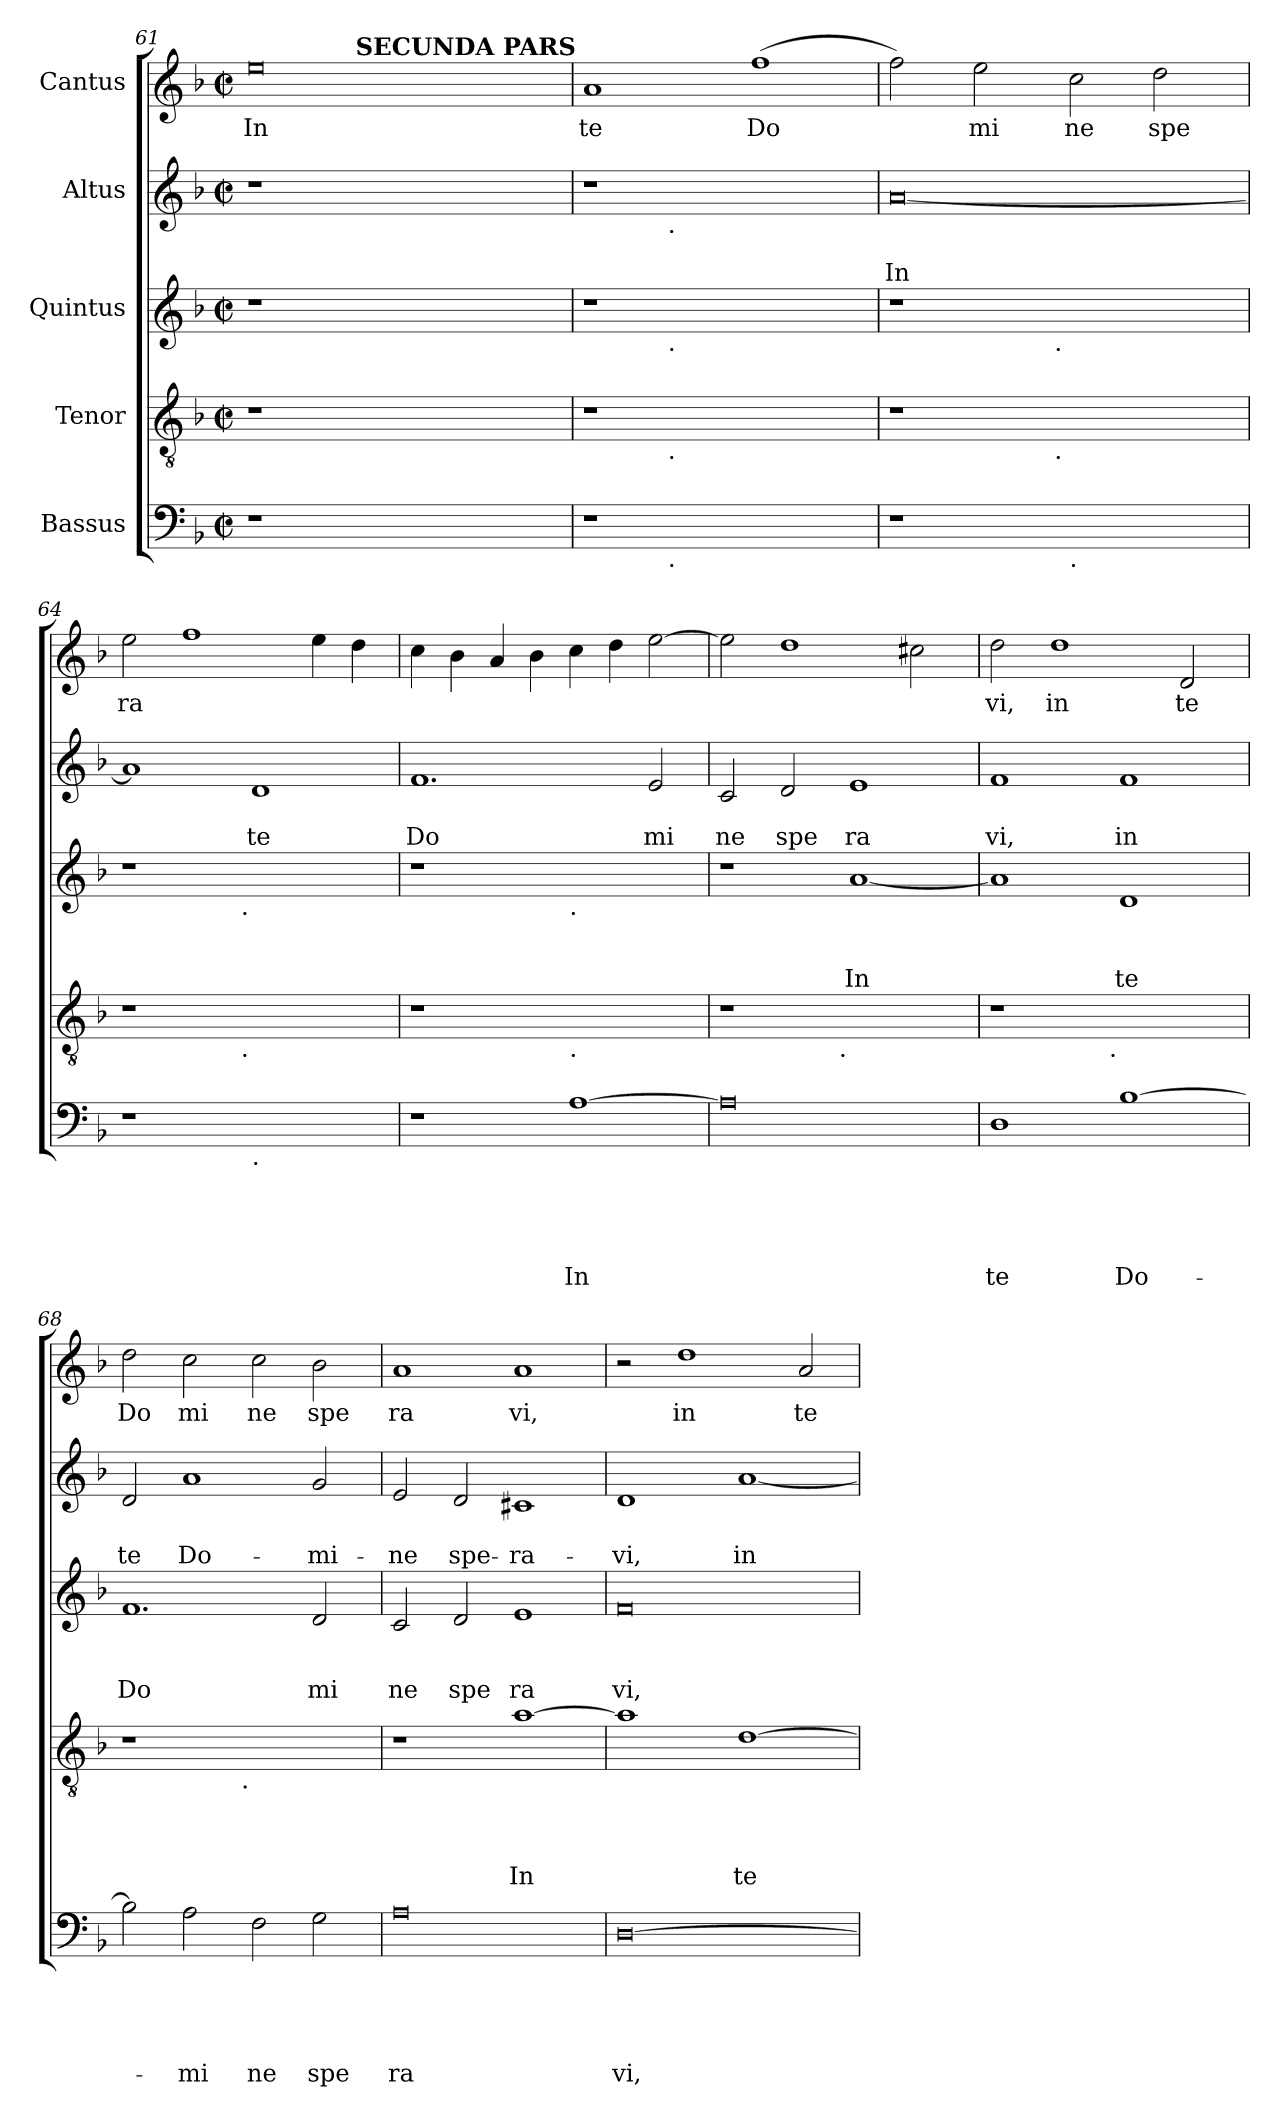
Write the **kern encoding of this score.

**kern	**text	**text	**text	**text	**text	**kern	**text	**text	**text	**text	**kern	**text	**text	**text	**kern	**text	**text	**kern	**text
*part5	*part5	*part5	*part5	*part5	*part5	*part4	*part4	*part4	*part4	*part4	*part3	*part3	*part3	*part3	*part2	*part2	*part2	*part1	*part1
*staff5	*staff5	*staff5	*staff5	*staff5	*staff5	*staff4	*staff4	*staff4	*staff4	*staff4	*staff3	*staff3	*staff3	*staff3	*staff2	*staff2	*staff2	*staff1	*staff1
*I"Bassus	*	*	*	*	*	*I"Tenor	*	*	*	*	*I"Quintus	*	*	*	*I"Altus	*	*	*I"Cantus	*
!!LO:LB:g=z
*clefF4	*	*	*	*	*	*clefGv2	*	*	*	*	*clefG2	*	*	*	*clefG2	*	*	*clefG2	*
*k[b-]	*	*	*	*	*	*k[b-]	*	*	*	*	*k[b-]	*	*	*	*k[b-]	*	*	*k[b-]	*
*F:	*	*	*	*	*	*F:	*	*	*	*	*F:	*	*	*	*F:	*	*	*F:	*
*M2/2	*	*	*	*	*	*M2/2	*	*	*	*	*M2/2	*	*	*	*M2/2	*	*	*M2/2	*
*met(c|)	*	*	*	*	*	*met(c|)	*	*	*	*	*met(c|)	*	*	*	*met(c|)	*	*	*met(c|)	*
=61	=61	=61	=61	=61	=61	=61	=61	=61	=61	=61	=61	=61	=61	=61	=61	=61	=61	=61	=61
!	!	!	!	!	!	!	!	!	!	!	!	!	!	!	!	!	!	!	!LO:LY:b
*	*	*	*	*	*	*	*	*	*	*	*	*	*	*	*	*	*	*^	*
1r	.	.	.	.	.	1r	.	.	.	.	1r	.	.	.	1r	.	.	0ee	2.ryy	In
!	!	!	!	!	!	!	!	!	!	!	!	!	!	!	!	!	!	!	!LO:TX:a:B:t=SECUNDA PARS	!
.	.	.	.	.	.	.	.	.	.	.	.	.	.	.	.	.	.	.	1ryy	.
1ryy	.	.	.	.	.	1ryy	.	.	.	.	1ryy	.	.	.	1ryy	.	.	.	.	.
.	.	.	.	.	.	.	.	.	.	.	.	.	.	.	.	.	.	.	4ryy	.
=62	=62	=62	=62	=62	=62	=62	=62	=62	=62	=62	=62	=62	=62	=62	=62	=62	=62	=62	=62	=62
!	!	!	!	!	!	!	!	!	!	!	!	!	!	!	!	!	!	!	!	!LO:LY:b
*^	*	*	*	*	*	*^	*	*	*	*	*^	*	*	*	*^	*	*	*v	*v	*
1r	2ryy	.	.	.	.	.	1r	2ryy	.	.	.	.	1r	2ryy	.	.	.	1r	2ryy	.	.	1a	te
!	!	!	!	!	!	!	!	!	!	!	!	!	!	!	!	!	!	!	!LO:TX:b:t=.	!	!	!	!
!	!	!	!	!	!	!	!	!	!	!	!	!	!	!LO:TX:b:t=.	!	!	!	!	!	!	!	!	!
!	!	!	!	!	!	!	!	!LO:TX:b:t=.	!	!	!	!	!	!	!	!	!	!	!	!	!	!	!
!	!LO:TX:b:t=.	!	!	!	!	!	!	!	!	!	!	!	!	!	!	!	!	!	!	!	!	!	!
.	1.ryy	.	.	.	.	.	.	1.ryy	.	.	.	.	.	1.ryy	.	.	.	.	1.ryy	.	.	.	.
!	!	!	!	!	!	!	!	!	!	!	!	!	!	!	!	!	!	!	!	!	!	!	!LO:LY:b
1ryy	.	.	.	.	.	.	1ryy	.	.	.	.	.	1ryy	.	.	.	.	1ryy	.	.	.	(>1ff	Do
=63	=63	=63	=63	=63	=63	=63	=63	=63	=63	=63	=63	=63	=63	=63	=63	=63	=63	=63	=63	=63	=63	=63	=63
!	!	!	!	!	!	!	!	!	!	!	!	!	!	!	!	!	!	!	!	!	!LO:LY:b	!	!
*v	*v	*	*	*	*	*	*	*	*	*	*	*	*	*	*	*	*	*v	*v	*	*	*	*
1r	.	.	.	.	.	1r	2ryy	.	.	.	.	1r	2ryy	.	.	.	[<0a	.	In	2ff\)	.
!	!	!	!	!	!	!	!	!	!	!	!	!	!	!	!	!	!	!	!	!	!LO:LY:b
.	.	.	.	.	.	.	4...ryy	.	.	.	.	.	4...ryy	.	.	.	.	.	.	2ee\	mi
!	!	!	!	!	!	!	!	!	!	!	!	!	!LO:TX:b:t=.	!	!	!	!	!	!	!	!
!	!	!	!	!	!	!	!LO:TX:b:t=.	!	!	!	!	!	!	!	!	!	!	!	!	!	!
.	.	.	.	.	.	.	1ryy	.	.	.	.	.	1ryy	.	.	.	.	.	.	.	.
!LO:TX:b:t=.	!	!	!	!	!	!	!	!	!	!	!	!	!	!	!	!	!	!	!	!	!
!	!	!	!	!	!	!	!	!	!	!	!	!	!	!	!	!	!	!	!	!	!LO:LY:b
1ryy	.	.	.	.	.	1ryy	.	.	.	.	.	1ryy	.	.	.	.	.	.	.	2cc\	ne
!	!	!	!	!	!	!	!	!	!	!	!	!	!	!	!	!	!	!	!	!	!LO:LY:b
.	.	.	.	.	.	.	.	.	.	.	.	.	.	.	.	.	.	.	.	2dd\	spe
.	.	.	.	.	.	.	32ryy	.	.	.	.	.	32ryy	.	.	.	.	.	.	.	.
=64	=64	=64	=64	=64	=64	=64	=64	=64	=64	=64	=64	=64	=64	=64	=64	=64	=64	=64	=64	=64	=64
!	!	!	!	!	!	!	!	!	!	!	!	!	!	!	!	!	!	!	!	!	!LO:LY:b
1r	.	.	.	.	.	1r	2ryy	.	.	.	.	1r	2ryy	.	.	.	1a]	.	.	2ee\	ra
.	.	.	.	.	.	.	4...ryy	.	.	.	.	.	4...ryy	.	.	.	.	.	.	1ff	.
!	!	!	!	!	!	!	!	!	!	!	!	!	!LO:TX:b:t=.	!	!	!	!	!	!	!	!
!	!	!	!	!	!	!	!LO:TX:b:t=.	!	!	!	!	!	!	!	!	!	!	!	!	!	!
.	.	.	.	.	.	.	1ryy	.	.	.	.	.	1ryy	.	.	.	.	.	.	.	.
!LO:TX:b:t=.	!	!	!	!	!	!	!	!	!	!	!	!	!	!	!	!	!	!	!	!	!
!	!	!	!	!	!	!	!	!	!	!	!	!	!	!	!	!	!	!	!LO:LY:b	!	!
1ryy	.	.	.	.	.	1ryy	.	.	.	.	.	1ryy	.	.	.	.	1d	.	te	.	.
.	.	.	.	.	.	.	.	.	.	.	.	.	.	.	.	.	.	.	.	4ee\	.
.	.	.	.	.	.	.	.	.	.	.	.	.	.	.	.	.	.	.	.	4dd\	.
.	.	.	.	.	.	.	32ryy	.	.	.	.	.	32ryy	.	.	.	.	.	.	.	.
=65	=65	=65	=65	=65	=65	=65	=65	=65	=65	=65	=65	=65	=65	=65	=65	=65	=65	=65	=65	=65	=65
!	!	!	!	!	!	!	!	!	!	!	!	!	!	!	!	!	!	!	!LO:LY:b	!	!
*	*	*	*	*	*	*v	*v	*	*	*	*	*	*	*	*	*	*	*	*	*	*
*	*	*	*	*	*	*	*	*	*	*	*v	*v	*	*	*	*	*	*	*	*
1r	.	.	.	.	.	1r	.	.	.	.	1r	.	.	.	1.f	.	Do	4cc\	.
.	.	.	.	.	.	.	.	.	.	.	.	.	.	.	.	.	.	4b-\	.
.	.	.	.	.	.	.	.	.	.	.	.	.	.	.	.	.	.	4a/	.
.	.	.	.	.	.	.	.	.	.	.	.	.	.	.	.	.	.	4b-\	.
!	!	!	!	!	!	!	!	!	!	!	!LO:TX:b:t=.	!	!	!	!	!	!	!	!
!	!	!	!	!	!	!LO:TX:b:t=.	!	!	!	!	!	!	!	!	!	!	!	!	!
!	!	!	!	!	!LO:LY:b	!	!	!	!	!	!	!	!	!	!	!	!	!	!
[>1A	.	.	.	.	In	1ryy	.	.	.	.	1ryy	.	.	.	.	.	.	4cc\	.
.	.	.	.	.	.	.	.	.	.	.	.	.	.	.	.	.	.	4dd\	.
!	!	!	!	!	!	!	!	!	!	!	!	!	!	!	!	!	!LO:LY:b	!	!
.	.	.	.	.	.	.	.	.	.	.	.	.	.	.	2e/	.	mi	[>2ee\	.
=66	=66	=66	=66	=66	=66	=66	=66	=66	=66	=66	=66	=66	=66	=66	=66	=66	=66	=66	=66
!	!	!	!	!	!	!	!	!	!	!	!	!	!	!	!	!	!LO:LY:b	!	!
*	*	*	*	*	*	*^	*	*	*	*	*	*	*	*	*	*	*	*	*
0A]	.	.	.	.	.	1r	2ryy	.	.	.	.	1r	.	.	.	2c/	.	ne	2ee\]	.
!	!	!	!	!	!	!	!	!	!	!	!	!	!	!	!	!	!	!LO:LY:b	!	!
.	.	.	.	.	.	.	4...ryy	.	.	.	.	.	.	.	.	2d/	.	spe	1dd	.
!	!	!	!	!	!	!	!LO:TX:b:t=.	!	!	!	!	!	!	!	!	!	!	!	!	!
.	.	.	.	.	.	.	1ryy	.	.	.	.	.	.	.	.	.	.	.	.	.
!	!	!	!	!	!	!	!	!	!	!	!	!	!	!	!LO:LY:b	!	!	!LO:LY:b	!	!
.	.	.	.	.	.	1ryy	.	.	.	.	.	[<1a	.	.	In	1e	.	ra	.	.
.	.	.	.	.	.	.	.	.	.	.	.	.	.	.	.	.	.	.	2cc#\	.
.	.	.	.	.	.	.	32ryy	.	.	.	.	.	.	.	.	.	.	.	.	.
=67	=67	=67	=67	=67	=67	=67	=67	=67	=67	=67	=67	=67	=67	=67	=67	=67	=67	=67	=67	=67
!	!	!	!	!	!LO:LY:b	!	!	!	!	!	!	!	!	!	!	!	!	!LO:LY:b	!	!LO:LY:b
1D	.	.	.	.	te	1r	2ryy	.	.	.	.	1a]	.	.	.	1f	.	vi,	2dd\	vi,
!	!	!	!	!	!	!	!	!	!	!	!	!	!	!	!	!	!	!	!	!LO:LY:b
.	.	.	.	.	.	.	4...ryy	.	.	.	.	.	.	.	.	.	.	.	1dd	in
!	!	!	!	!	!	!	!LO:TX:b:t=.	!	!	!	!	!	!	!	!	!	!	!	!	!
.	.	.	.	.	.	.	1ryy	.	.	.	.	.	.	.	.	.	.	.	.	.
!	!	!	!	!	!LO:LY:b	!	!	!	!	!	!	!	!	!	!LO:LY:b	!	!	!LO:LY:b	!	!
[<1B-	.	.	.	.	Do-	1ryy	.	.	.	.	.	1d	.	.	te	1f	.	in	.	.
!	!	!	!	!	!	!	!	!	!	!	!	!	!	!	!	!	!	!	!	!LO:LY:b
.	.	.	.	.	.	.	.	.	.	.	.	.	.	.	.	.	.	.	2d/	te
.	.	.	.	.	.	.	32ryy	.	.	.	.	.	.	.	.	.	.	.	.	.
!!LO:LB:g=z
=68	=68	=68	=68	=68	=68	=68	=68	=68	=68	=68	=68	=68	=68	=68	=68	=68	=68	=68	=68	=68
!	!	!	!	!	!	!	!	!	!	!	!	!	!	!	!LO:LY:b	!	!	!LO:LY:b	!	!LO:LY:b
2B-\]	.	.	.	.	.	1r	2ryy	.	.	.	.	1.f	.	.	Do	2d/	.	te	2dd\	Do
!	!	!	!	!	!LO:LY:b	!	!	!	!	!	!	!	!	!	!	!	!	!LO:LY:b	!	!LO:LY:b
2A\	.	.	.	.	-mi	.	4...ryy	.	.	.	.	.	.	.	.	1a	.	Do-	2cc\	mi
!	!	!	!	!	!	!	!LO:TX:b:t=.	!	!	!	!	!	!	!	!	!	!	!	!	!
.	.	.	.	.	.	.	1ryy	.	.	.	.	.	.	.	.	.	.	.	.	.
!	!	!	!	!	!LO:LY:b	!	!	!	!	!	!	!	!	!	!	!	!	!	!	!LO:LY:b
2F\	.	.	.	.	ne	1ryy	.	.	.	.	.	.	.	.	.	.	.	.	2cc\	ne
!	!	!	!	!	!LO:LY:b	!	!	!	!	!	!	!	!	!	!LO:LY:b	!	!	!LO:LY:b	!	!LO:LY:b
2G\	.	.	.	.	spe	.	.	.	.	.	.	2d/	.	.	mi	2g/	.	-mi-	2b-\	spe
.	.	.	.	.	.	.	32ryy	.	.	.	.	.	.	.	.	.	.	.	.	.
=69	=69	=69	=69	=69	=69	=69	=69	=69	=69	=69	=69	=69	=69	=69	=69	=69	=69	=69	=69	=69
!	!	!	!	!	!LO:LY:b	!	!	!	!	!	!	!	!	!	!LO:LY:b	!	!	!LO:LY:b	!	!LO:LY:b
*	*	*	*	*	*	*v	*v	*	*	*	*	*	*	*	*	*	*	*	*	*
0A	.	.	.	.	ra	1r	.	.	.	.	2c/	.	.	ne	2e/	.	-ne	1a	ra
!	!	!	!	!	!	!	!	!	!	!	!	!	!	!LO:LY:b	!	!	!LO:LY:b	!	!
.	.	.	.	.	.	.	.	.	.	.	2d/	.	.	spe	2d/	.	spe-	.	.
!	!	!	!	!	!	!	!	!	!	!LO:LY:b	!	!	!	!LO:LY:b	!	!	!LO:LY:b	!	!LO:LY:b
.	.	.	.	.	.	[>1a	.	.	.	In	1e	.	.	ra	1c#X	.	-ra-	1a	vi,
=70	=70	=70	=70	=70	=70	=70	=70	=70	=70	=70	=70	=70	=70	=70	=70	=70	=70	=70	=70
!	!	!	!	!	!LO:LY:b	!	!	!	!	!	!	!	!	!LO:LY:b	!	!	!LO:LY:b	!	!
[>0D	.	.	.	.	vi,	1a]	.	.	.	.	0f	.	.	vi,	1d	.	-vi,	2r	.
!	!	!	!	!	!	!	!	!	!	!	!	!	!	!	!	!	!	!	!LO:LY:b
.	.	.	.	.	.	.	.	.	.	.	.	.	.	.	.	.	.	1dd	in
!	!	!	!	!	!	!	!	!	!	!LO:LY:b	!	!	!	!	!	!	!LO:LY:b	!	!
.	.	.	.	.	.	[>1d	.	.	.	te	.	.	.	.	[<1a	.	in	.	.
!	!	!	!	!	!	!	!	!	!	!	!	!	!	!	!	!	!	!	!LO:LY:b
.	.	.	.	.	.	.	.	.	.	.	.	.	.	.	.	.	.	2a/	te
=	=	=	=	=	=	=	=	=	=	=	=	=	=	=	=	=	=	=	=
*-	*-	*-	*-	*-	*-	*-	*-	*-	*-	*-	*-	*-	*-	*-	*-	*-	*-	*-	*-
